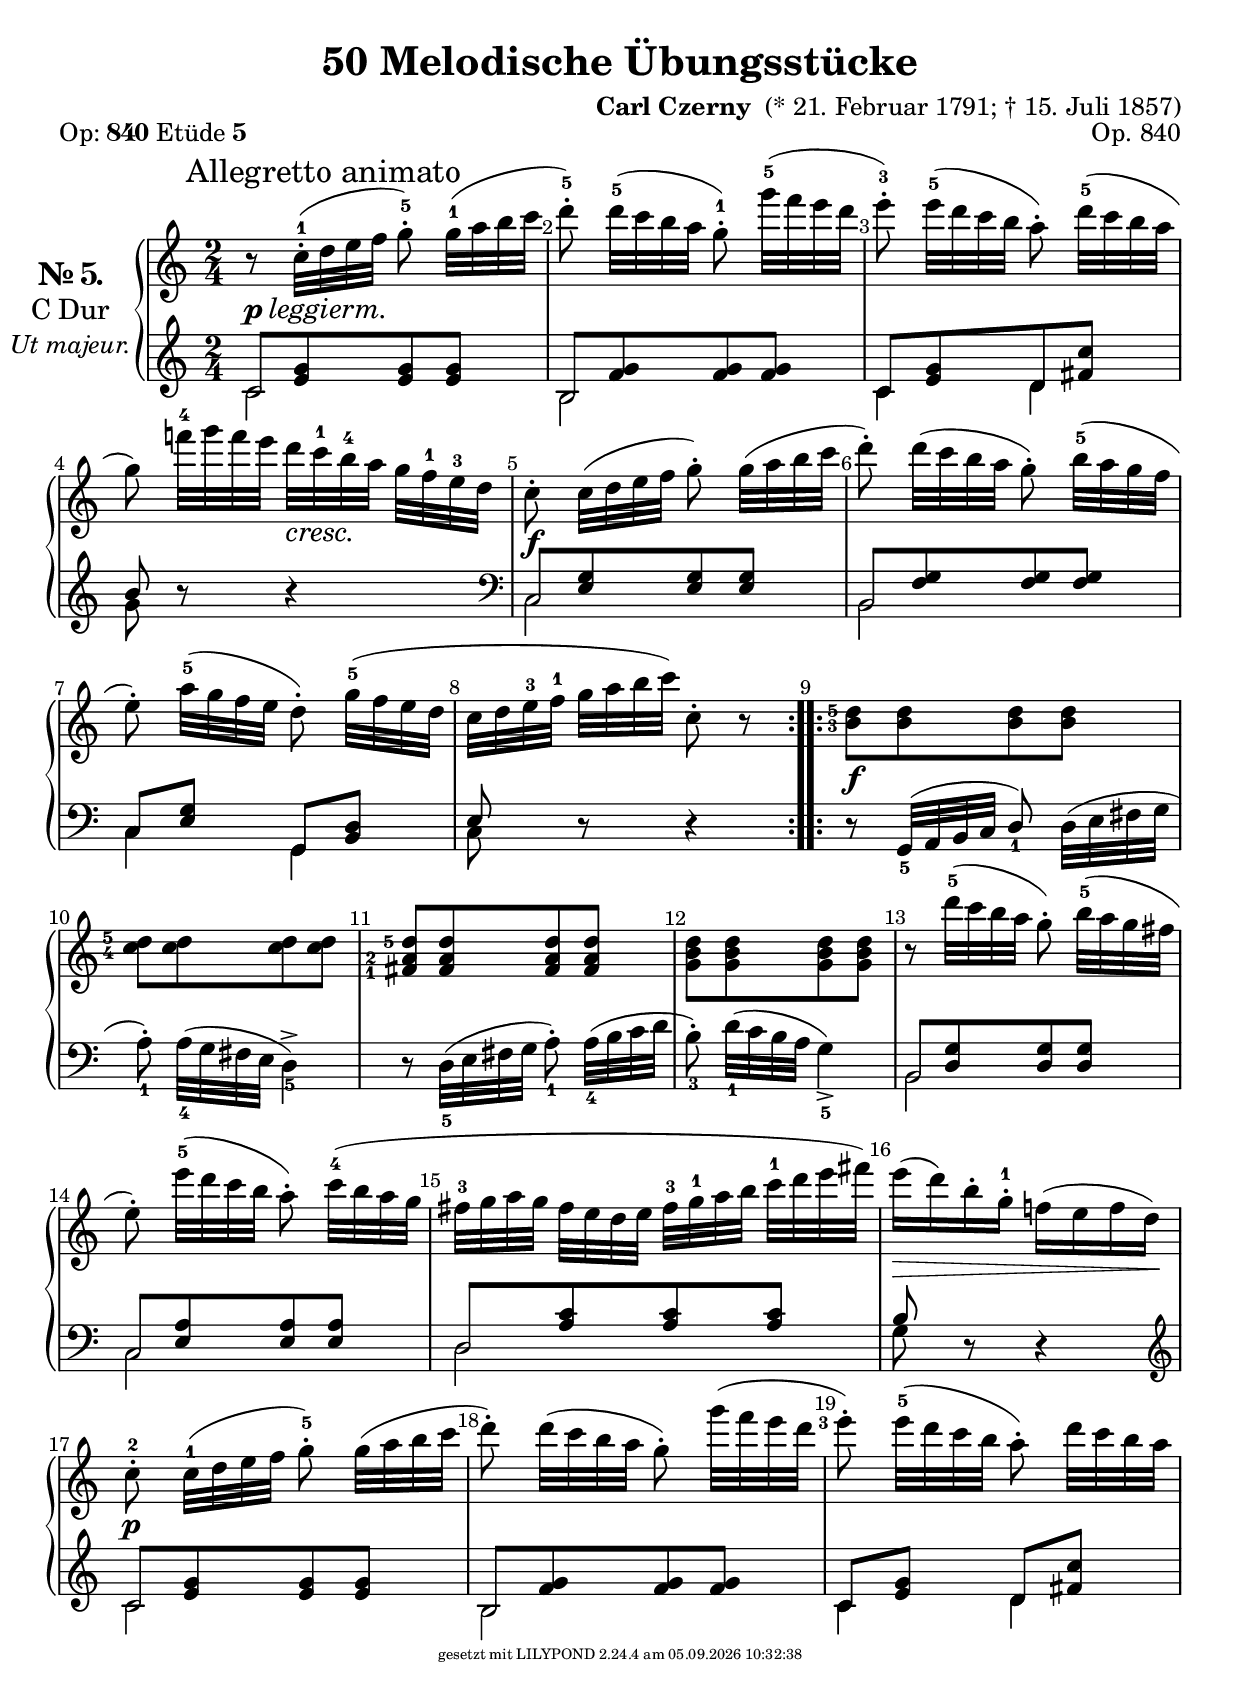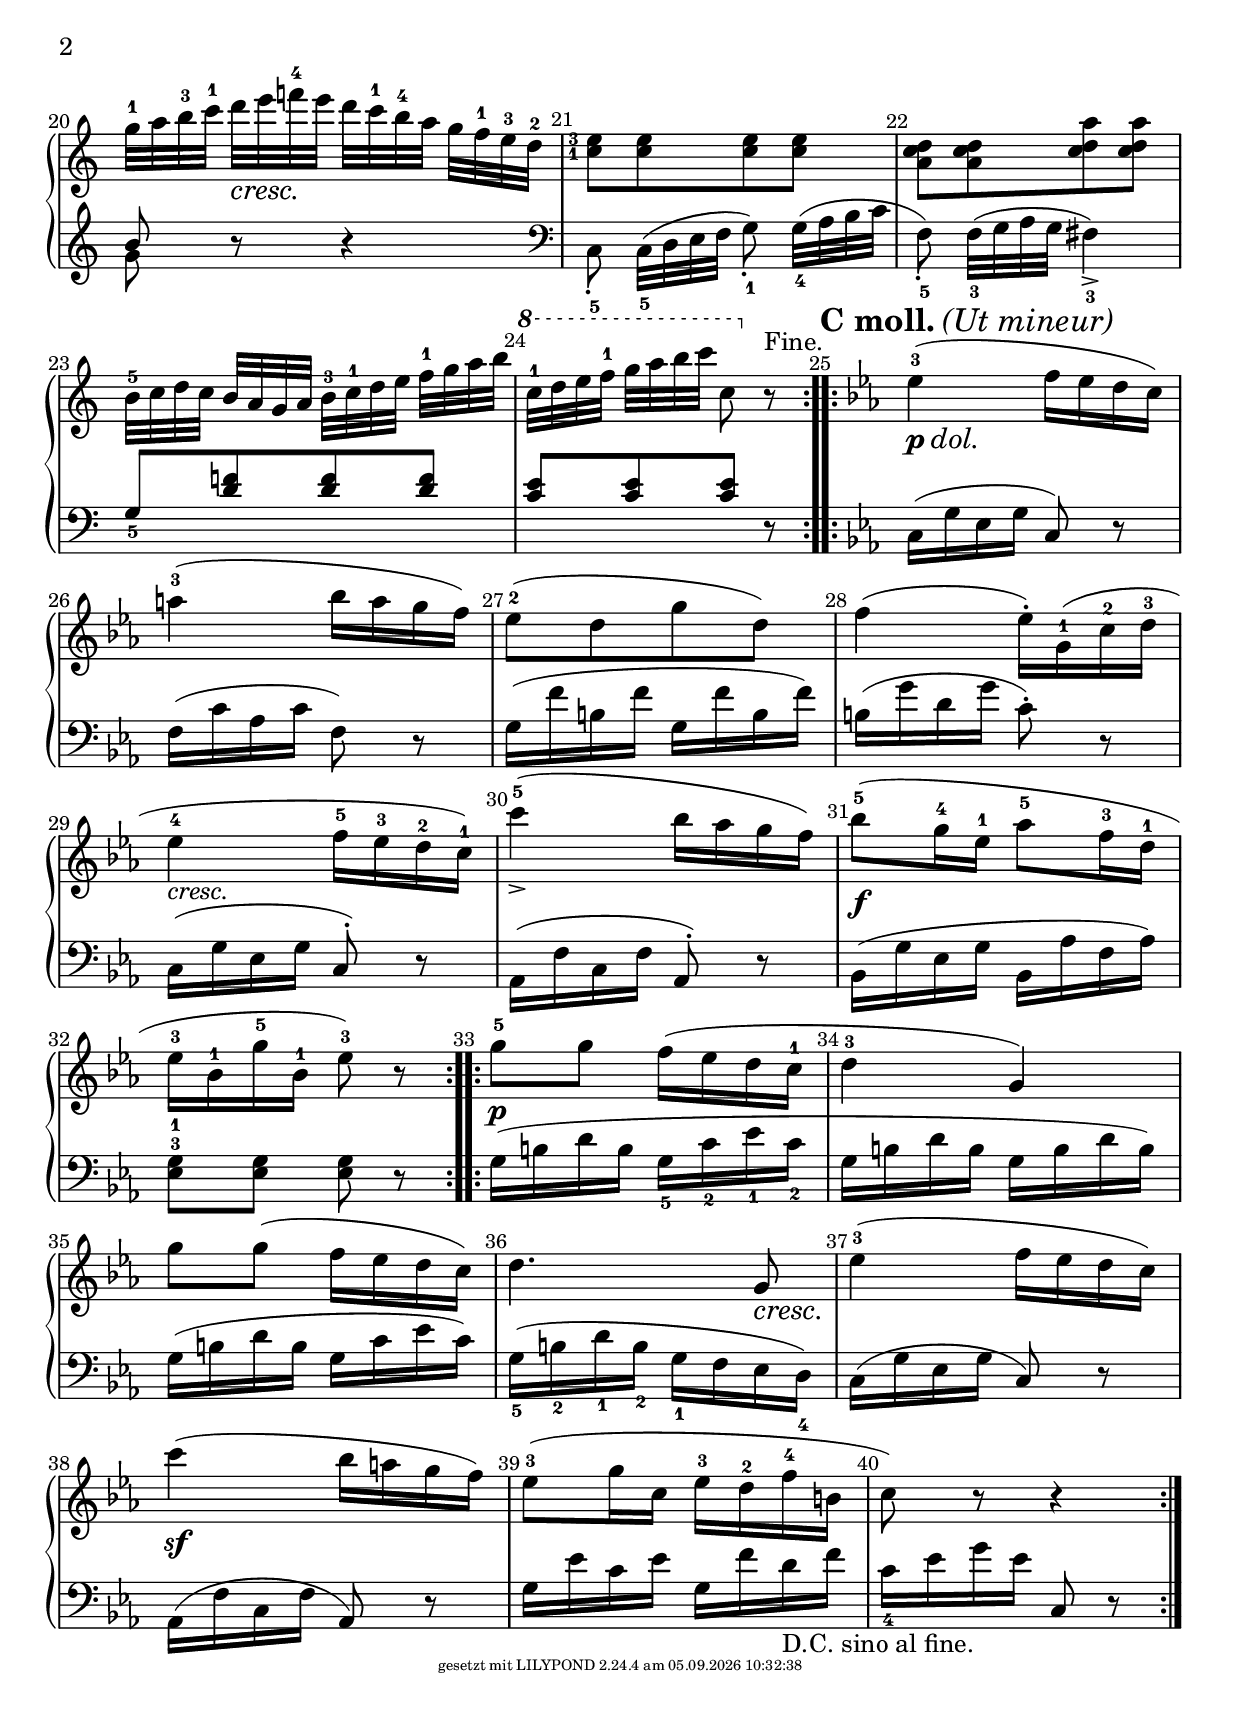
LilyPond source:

\version "2.19.37"

\language "deutsch"

\include "Papier+Layout.ly"

\header {
  composer            =       \markup { \bold "Carl Czerny" " (* 21. Februar 1791; † 15. Juli 1857)" }
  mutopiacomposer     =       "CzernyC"

  title               =       "50 Melodische Übungsstücke" 
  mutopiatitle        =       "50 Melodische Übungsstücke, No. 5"

  opus                =       "Op. 840"
  piece               =       \markup { "Op:" \number \tiny 840 "Etüde" \number \tiny 5 }
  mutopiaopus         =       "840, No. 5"

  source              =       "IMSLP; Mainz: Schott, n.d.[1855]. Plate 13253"
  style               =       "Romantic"
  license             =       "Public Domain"
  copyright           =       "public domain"
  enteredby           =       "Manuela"
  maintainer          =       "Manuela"
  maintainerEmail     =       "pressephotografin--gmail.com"
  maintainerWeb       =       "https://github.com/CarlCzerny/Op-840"
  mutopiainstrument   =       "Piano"
}

\paper {
  left-margin = #10
  system-system-spacing.basic-distance = #8
  min-systems-per-page = #6
  top-margin = #10
}

RH= \relative c'' {
  \time 2/4
  \key c \major
  \set Staff.explicitKeySignatureVisibility = #end-of-line-invisible
  \set Timing.beamExceptions = #'()
  \set Timing.baseMoment = #(ly:make-moment 1/8)
  \set Staff.beatStructure = #'(1 1 1 1 ) % abhängig vom Takt
  \mark \markup  "Allegretto animato"
  \set fingeringOrientations = #'(left) %% für Akkorde!
  \override Fingering.direction = #UP  %% für Einzelnoten!
  \override Fingering.padding = #0.8
  \override Fingering.staff-padding = #'()
  \override Fingering.avoid-slur = #'inside
  r8_\markup { \dynamic p \italic \large "leggierm." }
  c32-.-1 % -\markup { \small \bold o }
  ( d e f g8-5-. ) g32-1 ( a h c
  d8-5-. ) d32-5 ( c h a g8-1-. ) g'32-5 ( f e d
  e8-3-. ) e32-5 ( d c h a8-. ) d32-5 ( c h a
  g8 ) f'!32-4 g f e d_\markup { \italic \large "cresc." } c-1 h-4 a g f-1 e-3 d
  c8-.\f c32 ( d e f g8-. ) g32 ( a h c
  d8-. ) d32 ( c h a g8-. ) h32-5 ( a g f
  e8-. ) a32-5 ( g f e d8-. ) g32-5 ( f e d
  c d e-3 f-1 g a h c ) c,8-. r8
  \bar ":..:"
  \set Staff.beatStructure = #'(4 )
  < h-3 d-5 >8\f q q q
  < c-4 d-5 > q q q < fis,-1 a-2 d-5 > q q q < g h d > q q q r8
  \set Staff.beatStructure = #'(1 1 1 1 )
  d''32-5 ( c h a g8-. ) h32-5 ( a g fis
  e8-. ) e'32-5 ( d c h a8-.) c32-4 ( h a g
  fis-3 g a g fis e d e fis-3 g-1 a h c-1 d e fis )
  \set Staff.beatStructure = #'(2 2 )
  e16\> ( d ) h-. g-1-. f! ( e f d\! )
  \set Staff.beatStructure = #'(1 1 1 1 )
  c8-2-.\p c32-1 ( d e f g8-5-. ) g32 ( a h c
  d8-. ) d32 ( c h a g8-. ) g'32 ( f e d
  < e-3>8-. ) e32-5 ( d c h a8-. ) d32 c h a
  g-1 a h-3 c-1 d_\markup { \italic  \large "cresc." } e f!-4 e d c-1 h-4 a g f-1 e-3 d-2
  \set Staff.beatStructure = #'(4 )
  < c-1 e-3 >8 q q q < a c d > q < c d a' > q
  \set Staff.beatStructure = #'(1 1 1 1 ) %\pageBreak
  h32-5 c d c h a g a h-3 c-1 d e f-1 g a h
  \ottava #1
  c-1 d e f-1 g a h c c,8 \ottava #0 r8^\markup "Fine." \bar ":..:"
  \key es \major
  \set Staff.beatStructure = #'(4 )
  \mark \markup { \bold "C moll." \italic "(Ut mineur)" }
  es,4-3-\markup { \dynamic p \italic \large dol. } ( f16 es d c )
  a'4-3 ( b16 a g f )
  es8-2 ( d g d )
  f4 ( es16-. ) g,-1 ( c-2 d-3
  es4-4_\markup { \italic "cresc." } f16-5 es-3 d-2 c-1 )
  c'4-5_> ( b16 as g f )
  \set Staff.beatStructure = #'(2 2 )
  b8-5\f ( g16-4 es-1 as8-5 f16-3 d-1
  es-3 b-1 g'-5 b,-1 es8-3 ) r8 \bar ":..:"
  g8-5\p g f16 ( es d c-1
  d4-3 g, )
  g'8 g ( f16 es d c ) d4. g,8_\markup { \italic \large "cresc." }
  es'4-3 ( f16 es d c )
  c'4\sf ( b16 a g f )
  es8-3 ( g16 c, es-3 d-2 f-4 h, c8 ) r8 r4
  \once \override Voice.Slur #'positions = #'(2.8 . 0.6)

  \bar ":..:"
  \key es \major
  \bar ":..:"
}

LHI = \relative c' {
  \clef bass  \key c \major
  \voiceOne
  \mergeDifferentlyHeadedOn
  \mergeDifferentlyDottedOn
  \set Timing.beamExceptions = #'()
  \set Timing.baseMoment = #(ly:make-moment 1/8)
  \set Staff.beatStructure = #'(4 ) % abhängig vom Takt
  \set fingeringOrientations = #'(up)
  \override Fingering.direction = #DOWN
  \override Fingering.staff-padding = #'()
  \set Staff.explicitKeySignatureVisibility = #end-of-line-invisible
  \clef treble
  c8 < e g > q q h < f' g > q q
  c < e g > d < fis c' > h s8 s4
  c,,8 < e g > q q h < f' g > q q
  \set Staff.beatStructure = #'(2 2 )
  c < e g > g, < h d > e s8 s4
  \set Staff.beatStructure = #'(1 1 1 1 )
  d8\rest g,32-5 ( a h c d8-1 ) \stemDown d32 ( e fis g
  a8-1-. ) a32-4 ( g fis e d4-5^> )
  d8\rest d32-5 ( e fis g a8-1-. ) a32-4 ( h c d
  h8-.-3 ) d32-1 ( c h a g4-5_> )
  \stemUp \set Staff.beatStructure = #'(4 )
  h,8 < d g > q q c < e a > q q d < a' c > q q h  s8 s4
  c8 < e g > q q h < f' g > q q c
  \set Staff.beatStructure = #'(2 2 )
  < e g > d < fis c' > h s8 s4
  s2 s2
  \set Staff.beatStructure = #'(4 )
  g,8-5 < d' f! > q q < c e > q q d,8\rest
  \key es \major \stemDown
  \set Staff.beatStructure = #'(2 2 )
  \once \override Voice.Slur #'positions = #'(2.5 . 3)
  c16 ( g' es g \stemUp c,8 ) d8\rest \stemDown
  \once \override Voice.Slur #'positions = #'(3.5 . 4)
  f16 ( c' as c f,8 ) d8\rest
  g16 ( f' h, f' g, f' h, f' )
  h, ( g' d g c,8-. ) d,8\rest
  c16 ( g' es g  \stemUp c,8-. ) d8\rest \stemDown
  as16 ( f' c f \stemUp as,8-. ) d8\rest \stemDown
  b16^( g' es g b, as' f as ) < es-3 g-1 >8 q q d8\rest
  g16 ( h d h g-5 c-2 es-1 c-2 g h d h g h d h )
  g16 ( h d h g c es c )
  g-5 ( h-2 d-1 h-2 g-1 f es d-4 )
  c16 ( g' es g \stemUp c,8 ) d8\rest \stemDown
  as16 ( f' c f \stemUp as,8 ) d8\rest \stemDown
  g16 es' c es g, f' d_\markup "D.C. sino al fine." f c-4 es g es \stemUp c,8 d8\rest
}

LHII = \relative c' {
  \voiceTwo
  \set fingeringOrientations = #'(down)
  \override Fingering.direction = #LEFT
  \override Fingering.staff-padding = #'()
  c2 h c4 d g8
  h8\rest h4\rest \clef bass
  c,,2 h c4 g4 c8 d8\rest d4\rest
  s2 * 4
  h2 c2 d2 g8
  d8\rest d4\rest \clef treble
  c'2 h2 c4 d g8 h8\rest h4\rest
  \clef bass
  \set Staff.beatStructure = #'(1 1 1 1 )
  c,,8-5-. c32-5^( d e f g8-1-. ) g32-4^( a h c
  f,8-5-. ) f32-3^( g a g fis4-3_> )
}

EtudeV =
\score
{
  \new PianoStaff \with {
    instrumentName = \markup {
      \center-column {
        \line {
          \bold \huge { "№" }
          \number 5.
        }
        \line \large { C Dur }
        \italic \line { Ut majeur. }
      }
    }
    shortInstrumentName = ""
  }
  <<

    \new Staff="Discant"
    \with
    {
      \consists "Bar_number_engraver"
      \override BarNumber.padding = #0
      \override BarNumber.self-alignment-X = #CENTER
      \override BarNumber.break-visibility = #end-of-line-invisible
      \override Slur.outside-staff-priority = #150
    }
    {
      <<
        \set Staff.explicitKeySignatureVisibility = #begin-of-line-visible
        \RH
      >>

    }
    \new Staff="Bass" {

      <<
        \new Voice = "first"
        \relative c'
        \LHI
        \new Voice= "second"
        \LHII
      >>
    }
  >>
  \layout {
    indent = #15
    ragged-last-bottom = ##f
    ragged-last = ##f
    ragged-bottom = ##f
    line-width = #190
  }
  \midi { }
}

\EtudeV
